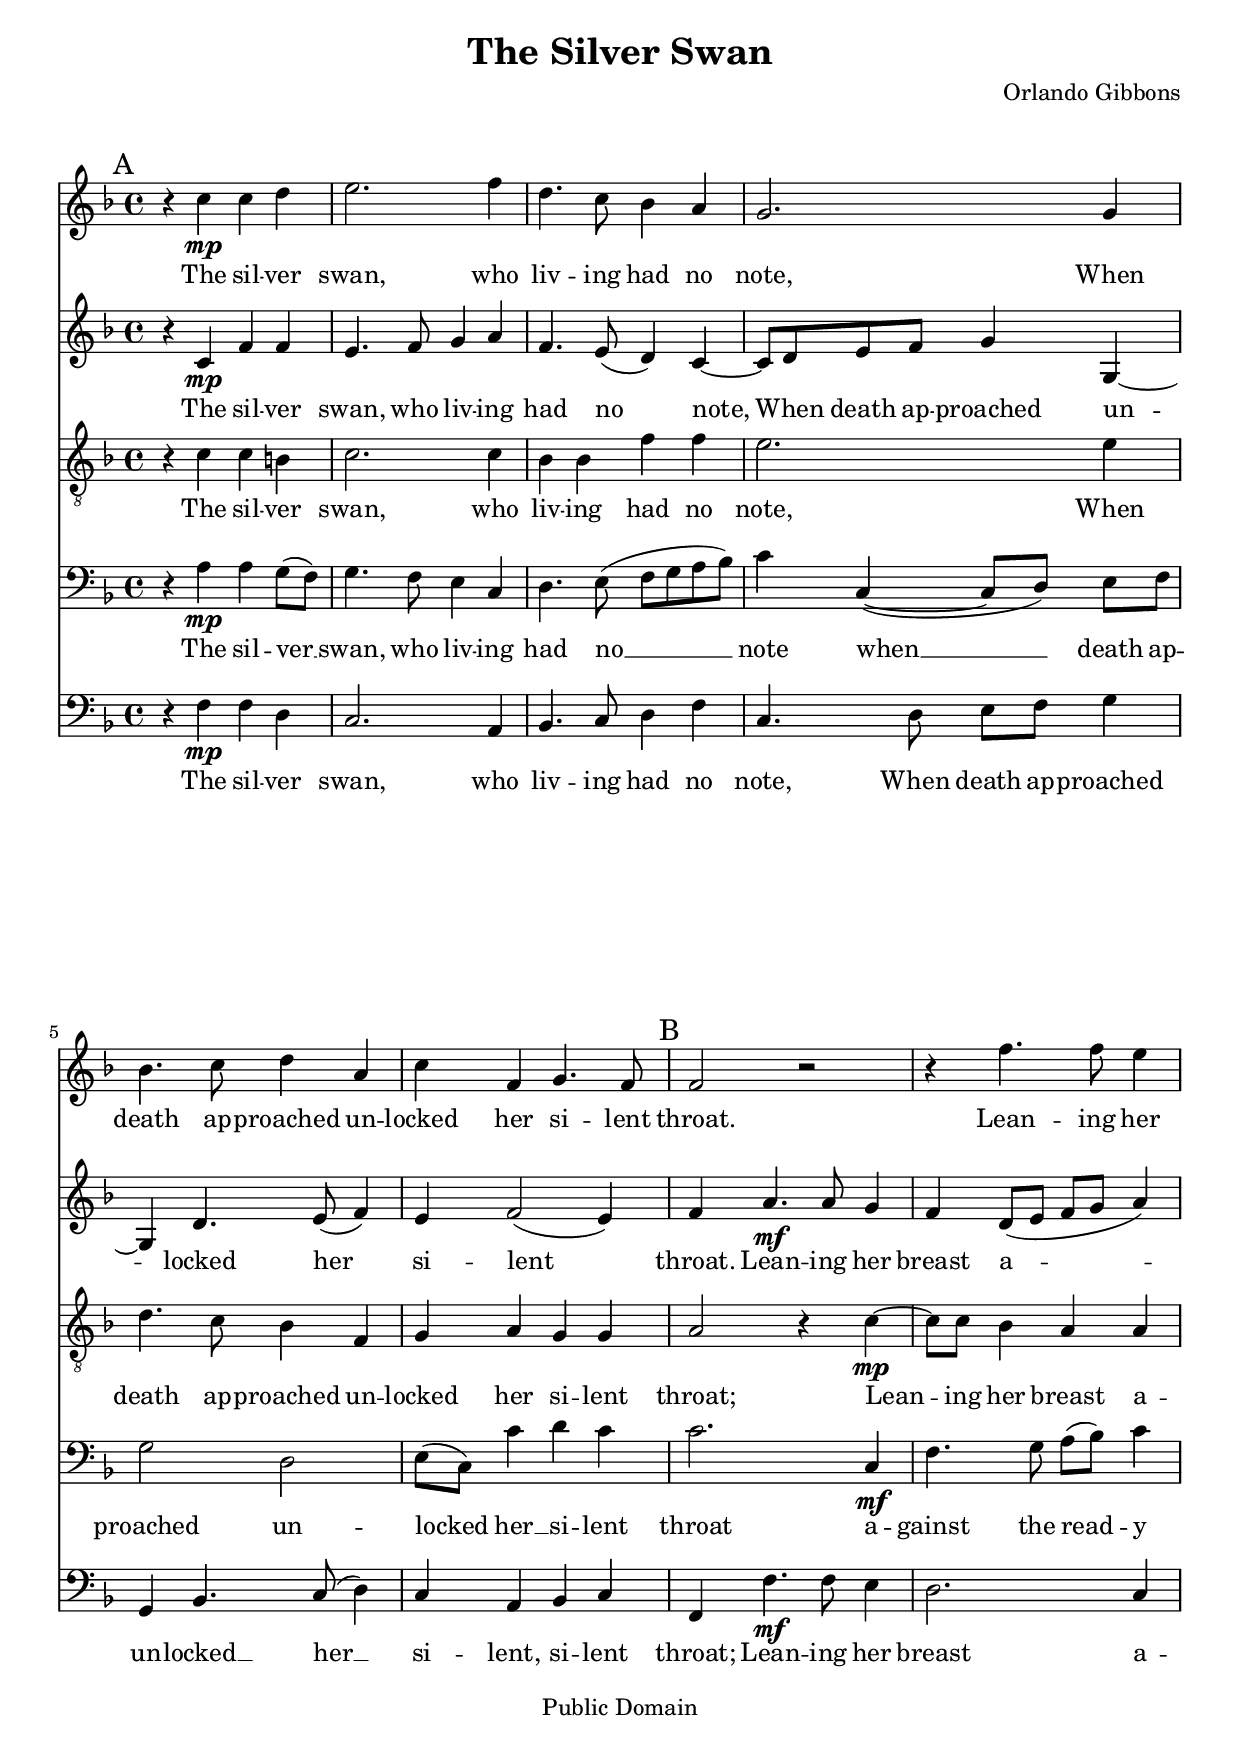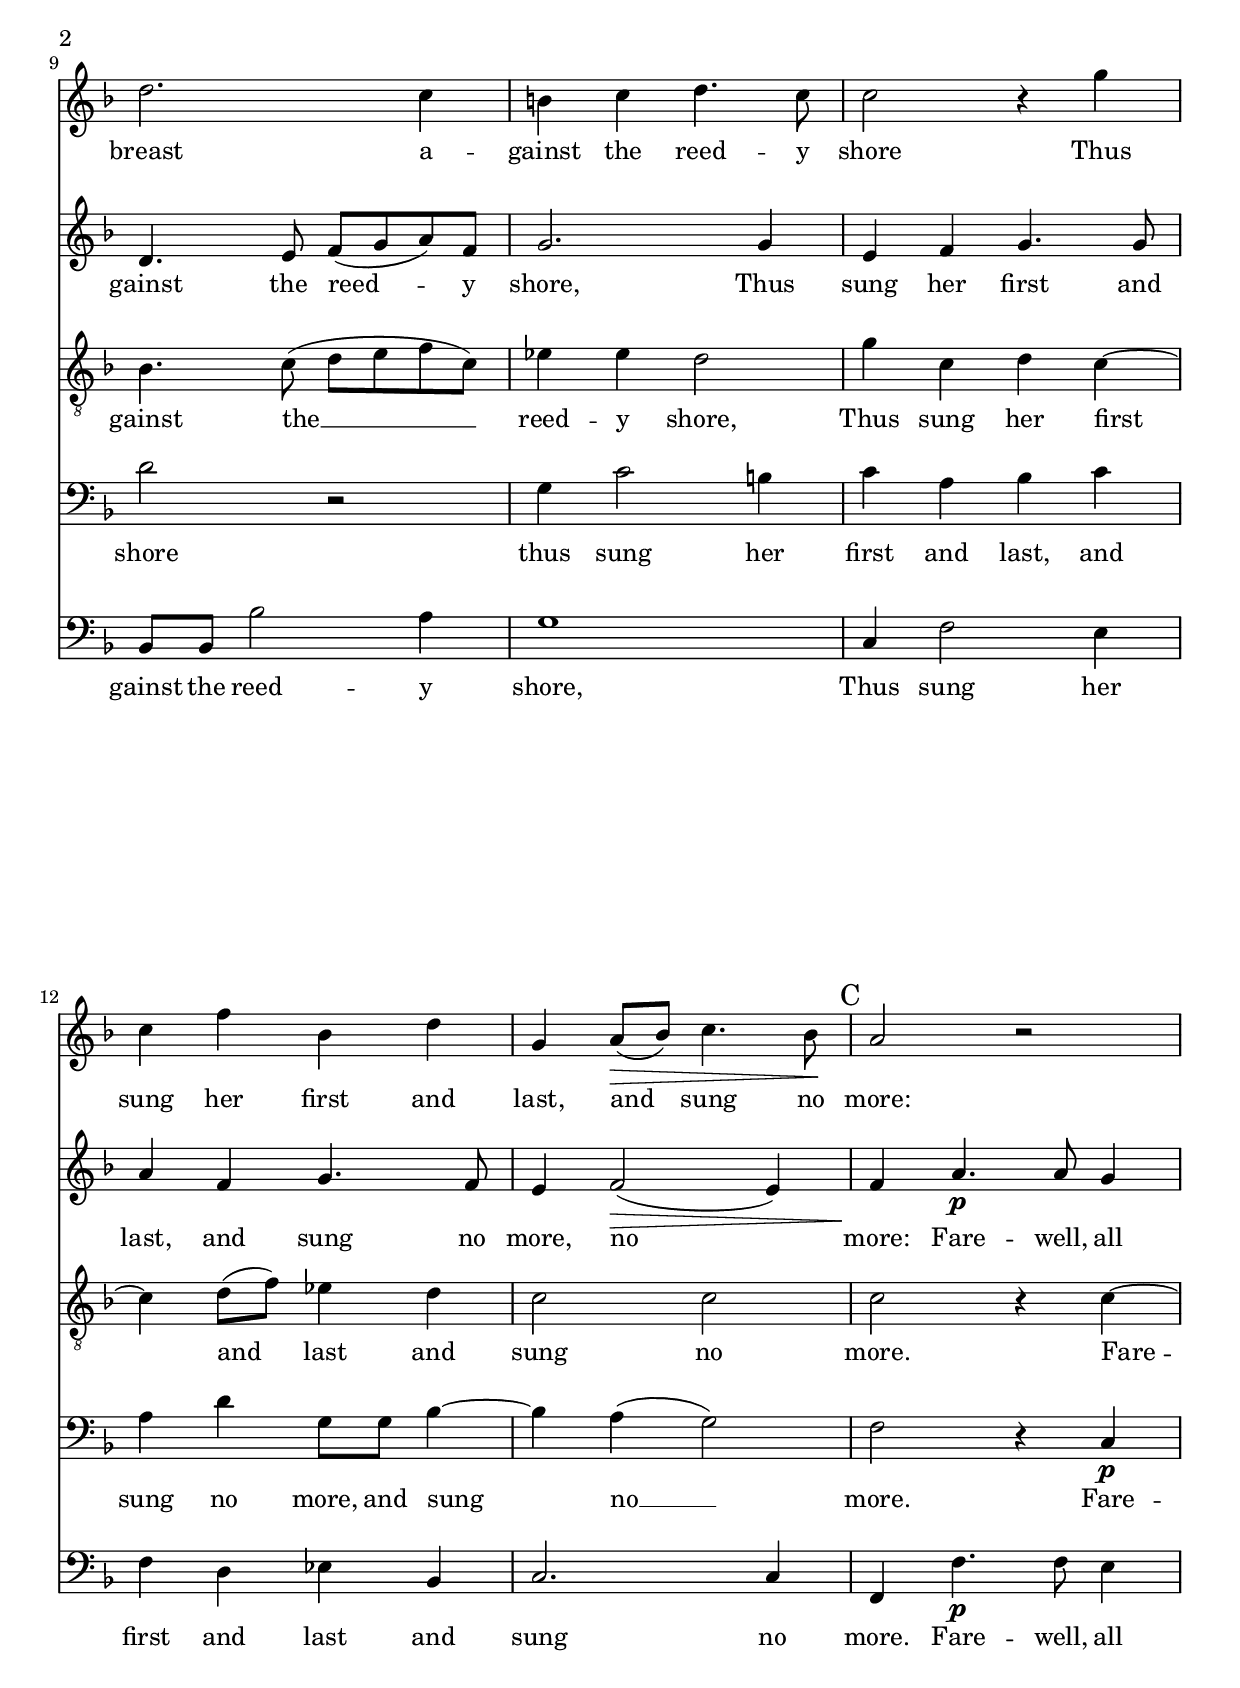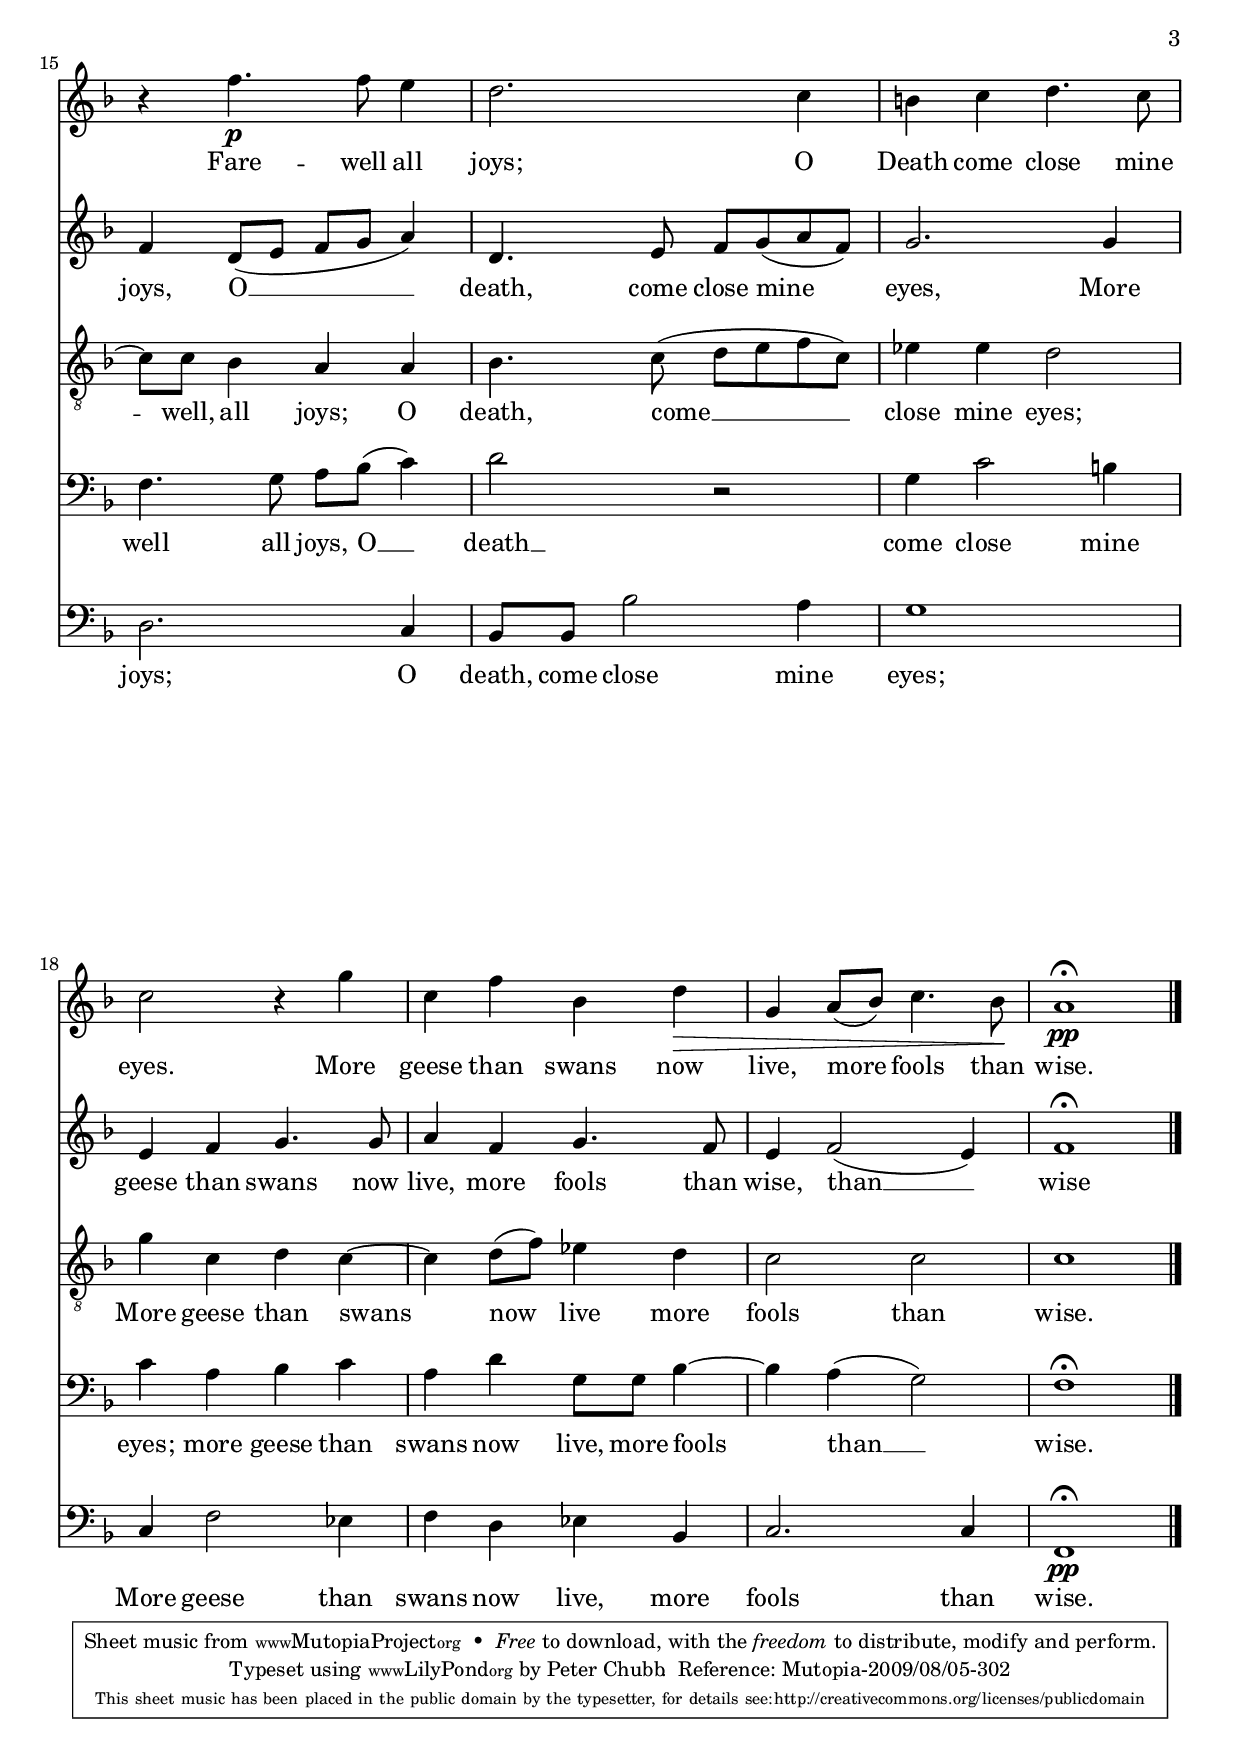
\header {
	composer = "Orlando Gibbons"
	title = "The Silver Swan"
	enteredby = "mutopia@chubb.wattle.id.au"

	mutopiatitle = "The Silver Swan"
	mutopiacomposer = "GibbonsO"
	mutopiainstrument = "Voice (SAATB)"
	date = "1612"
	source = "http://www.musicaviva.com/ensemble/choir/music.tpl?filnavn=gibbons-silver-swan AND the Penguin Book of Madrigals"
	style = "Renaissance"
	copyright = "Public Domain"
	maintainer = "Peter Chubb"
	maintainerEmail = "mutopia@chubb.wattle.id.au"
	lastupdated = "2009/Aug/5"

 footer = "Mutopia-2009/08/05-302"
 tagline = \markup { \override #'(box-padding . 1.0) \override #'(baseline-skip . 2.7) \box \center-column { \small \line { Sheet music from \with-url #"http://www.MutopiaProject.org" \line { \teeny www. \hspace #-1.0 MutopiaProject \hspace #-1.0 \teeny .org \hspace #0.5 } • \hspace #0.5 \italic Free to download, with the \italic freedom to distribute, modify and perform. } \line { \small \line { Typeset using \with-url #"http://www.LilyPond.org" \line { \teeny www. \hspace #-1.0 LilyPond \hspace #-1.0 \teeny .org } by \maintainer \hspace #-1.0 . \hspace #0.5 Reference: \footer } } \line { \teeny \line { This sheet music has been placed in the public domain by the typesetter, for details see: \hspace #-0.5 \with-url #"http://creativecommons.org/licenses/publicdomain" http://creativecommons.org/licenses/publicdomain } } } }
}

\version "2.12.0"

global =  {
	\time 4/4
	\key f \major
	\dynamicUp
	 \unset Staff.melismaBusyProperties 
	\mark "A"
	\skip 1*6
	\mark "B"
	\skip 1*7 \mark "C"
}

cantusMusic = \context Voice = cantus \relative c'' {
	\set Staff.midiInstrument = "recorder" 
	\clef "treble"
	r4 c4 \mp c d | 
	e2. f4 |
	d4. c8 bes4 a |
	g2. g4 |
%5
	bes4. c8 d4 a | 
	c4 f, g4. f8 |
	f2 r2 |
	r4 f'4. f8 e4 |
	d2. c4 |
%10
	b! c d4. c8 |
	c2 r4 g'4 |
	c, f bes, d |
	g,  a8[\> ( bes)] c4.  bes8\! |
	a2 r2 |
%15
	r4 f'4. \p f8 e4 |
	d2. c4
	b! c d4. c8 |
	c2 r4 g' |
	c,4 f bes, d\> |
%20
	g,   a8[(  bes)] c4.  bes8\! |
	a1\fermata \pp \bar "|."
}

cantusWords = \lyricmode{
	The sil -- ver swan,
	who liv -- ing had no note,
	When death ap -- proached un -- locked her si -- lent throat.

	Lean -- ing her breast a -- gainst the reed -- y shore
	Thus sung her first and last, and sung no more:

	Fare -- well all joys;
	O Death come close mine eyes.

	More geese than swans now live, more fools than wise.
}
quintusMusic = \context Voice = quintus \relative c'{
        \clef "G"
	\set Staff.midiInstrument = "recorder" 
	r4 c4 \mp f f |
	e4. f8  g4 a|
	f4. e8 (  d4) c4 ~ |
	 c8[ d e f] g4 g, ~ |
%5
	g d'4. e8 ( f4) |
	e4 f2 ( e4) |
	f4 a4. \mf a8 g4 |
	f4  d8[( e]  f[ g ]  a4) |
	d,4. e8  f[( g  a) f] |
%10
	g2. g4 |
	e f g4. g8 |
	a4 f g4. f8 |
	e4 f2 ( \>  e4) |
	 f4\! a4. \p a8 g4 |
%15
	f4  d8[( e]  f[ g]  a4) |
	d,4. e8  f[ g( a  f)] |
	g2. g4 |
	e4 f g4. g8 |
	a4 f g4. f8 |
	e4 f2(  e4) |
	f1\fermata \bar "|."
}

quintusWords = \lyricmode{
	The sil -- ver swan, who liv -- ing had no note,
	When death ap -- proached un -- locked her si -- lent throat.
	Lean -- ing her breast a -- gainst the reed -- y shore,
	Thus sung her first and last, and sung no more, no more:
	Fare -- well,  all joys, O __ death,  come close mine eyes,
	More geese than swans now live, more fools than wise, than __ wise
}

altusMusic = \context Voice = altus \relative c {
	\set Staff.midiInstrument = "recorder" 
	   \clef "G2_8" 
	   r4 c' c b! |
	   c2. c4 |
	   bes bes f' f |
	   e2. e4 |
%5
	   d4. c8 bes4 f |
	   g a g g |
	   a2 r4 c \mp ~  |
	    c8[ c] bes4 a a |
	   bes4. c8(  d[ e f  c)] |
%10
	   es4 es d2 |
	   g4 c, d c ~ | 
	   c  d8[(  f)] es4 d |
	   c2 c |
	   c r4 c4 ~ |
%15
	    c8[ c] bes4 a a |
	   bes4. c8(  d[ e f  c)] |
	   es4 es d2 |
	   g4 c, d c ~ |
	   c  d8[ ( f)] es4 d4 |
	   c2 c |
	   c1
}	   

altusWords = \lyricmode {
	The sil -- ver swan, who liv -- ing had no note,
	When death ap -- proached un -- locked her si -- lent throat;
	Lean -- ing her breast a -- gainst the __  reed -- y shore,
	Thus sung her first and last and sung no more.
	Fare -- well, all joys; 
	O death, come __ close mine eyes;
	More geese than swans now live
	more fools than wise.
}

tenorMusic =\context Voice = tenor \relative c {
	  \clef "bass"
	\set Staff.midiInstrument = "recorder" 
	  r4 a' \mp a  g8( f)
	  g4. f8 e4 c |
	  d4. e8(  f[ g a  bes)] 
	  c4 c,4( ~ c8[ d])  e[ f]|
	  g2 d |
	   e8[( c]) c'4 d c |
	  c2. c,4 \mf |
	  f4. g8  a[( bes]) c4 |
	  d2 r2
%10
	g,4 c2 b!4 |
	c a bes c |
	a d  g,8[ g] bes4 ~|
	bes a( g2) |
	f2 r4 c \p  |
%15
	f4. g8 a bes( c4) |
	d2 r2 |
	g,4 c2 b!4 |
	c a bes c |
	a d g,8 g bes4 ~ |
	bes a(  g2) |
	f1\fermata \bar "|."
}	   
tenorWords=\lyrics {
  The sil -- ver __ swan,
  who liv -- ing had no __
  note
  when __ death ap -- proached
  un -- locked her __ si -- lent throat
  a -- gainst the read -- y shore
  thus sung her first and last,
  and sung no more, and sung no __ more.
  Fare -- well all joys, O __ death __
  come close mine eyes;		
  more geese than swans now live,
  more fools than __ wise.
}

bassMusic = \context Voice = bass \relative c {
	\set Staff.midiInstrument = "cello" 
	\clef "bass"	
	r4 f \mp f d |
	c2. a4 |
	bes4. c8 d4 f |
	c4. d8 e f g4 |
%5
	g, bes4. c8 ( d4) |
	c4 a bes c |
	f, f'4. \mf f8 e4 |
	d2. c4 |
	bes8 bes bes'2 a4 |
%10
	g1

	c,4 f2 e4 |
	f d es bes |
	c2. c4 |
	f,4 f'4.  \p f8 e4 |
%15
	d2. c4 |
	bes8 bes bes'2 a4 |
	g1 |
	c,4 f2 es4 |
	f4 d es bes |
%20
	c2. c4 |
	f,1\fermata\pp
}

bassWords = \lyricmode {
	The sil -- ver swan, who liv -- ing had no note, 
	When death ap -- proached un -- locked __ her __ si -- lent, si -- lent throat;

	Lean -- ing her breast  a -- gainst the reed -- y shore,
	Thus sung her first and last and sung no more.
	Fare -- well, all joys; O death, come close mine eyes;
	More geese than swans now live,
	more fools than wise.
}
	
\score {
        <<
		\context Staff = Cantus << \global\cantusMusic >>
		\lyricsto cantus \context Lyrics = Cantus  \cantusWords
		\context Staff = Quintus << \global\quintusMusic >>
		\lyricsto quintus \context Lyrics = Quintus  \quintusWords
		\context Staff = Altus  <<\global\altusMusic >>
		\lyricsto altus \context Lyrics = Altus \altusWords
		\context Staff = Tenor  <<\global\tenorMusic >>
		\lyricsto tenor \context Lyrics = Tenor \tenorWords
		\context Staff = Bass << \global\bassMusic >>
		\lyricsto bass \context Lyrics = Bass \bassWords
	>>

	\layout {
	       indent=0.0\mm
		textheight = 240.0\mm 
	}
	
  \midi {
    \context {
      \Score
      tempoWholesPerMinute = #(ly:make-moment 100 4)
      }
    }
}
